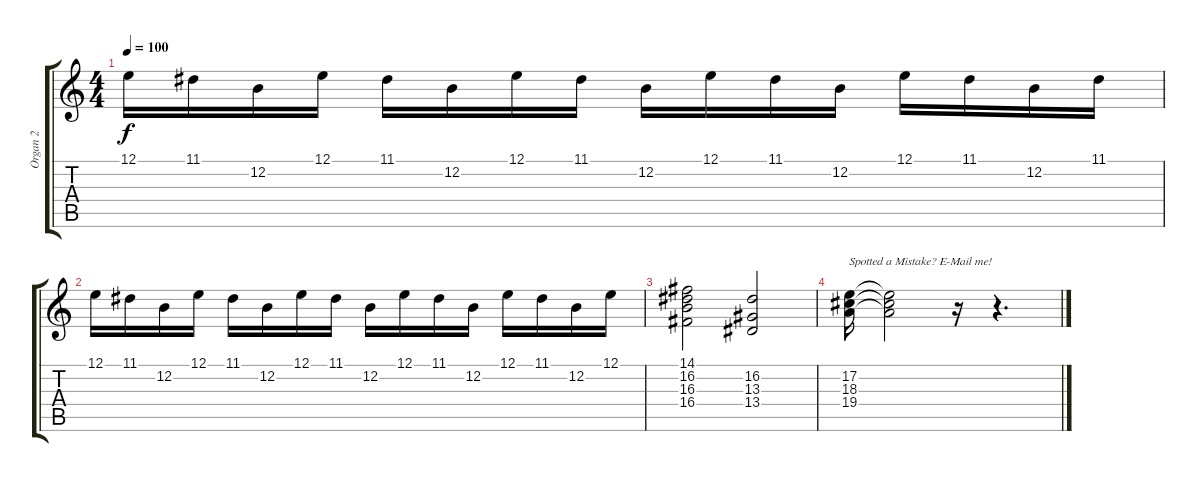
\track ("Organ 2" "Organ 2") {instrument fx5brightness}
\staff {score tabs}
\tuning (E4 B3 G3 D3 A2 E2) {hide}
\ts (4 4)
\tempo 100
\clef g2
\ks c
12.1.16{dy f} 11.1.16 12.2.16 12.1.16 11.1.16 12.2.16 12.1.16 11.1.16 12.2.16 12.1.16 11.1.16 12.2.16 12.1.16 11.1.16 12.2.16 11.1.16 |
12.1.16 11.1.16 12.2.16 12.1.16 11.1.16 12.2.16 12.1.16 11.1.16 12.2.16 12.1.16 11.1.16 12.2.16 12.1.16 11.1.16 12.2.16 12.1.16 |
(14.1 16.2 16.3 16.4).2 (16.2 13.3 13.4).2 |
(17.2 18.3 19.4).16{txt "Spotted a Mistake? E-Mail me!"} (17.2{t} 18.3{t} 19.4{t}).2 r.16 r.4{d}
